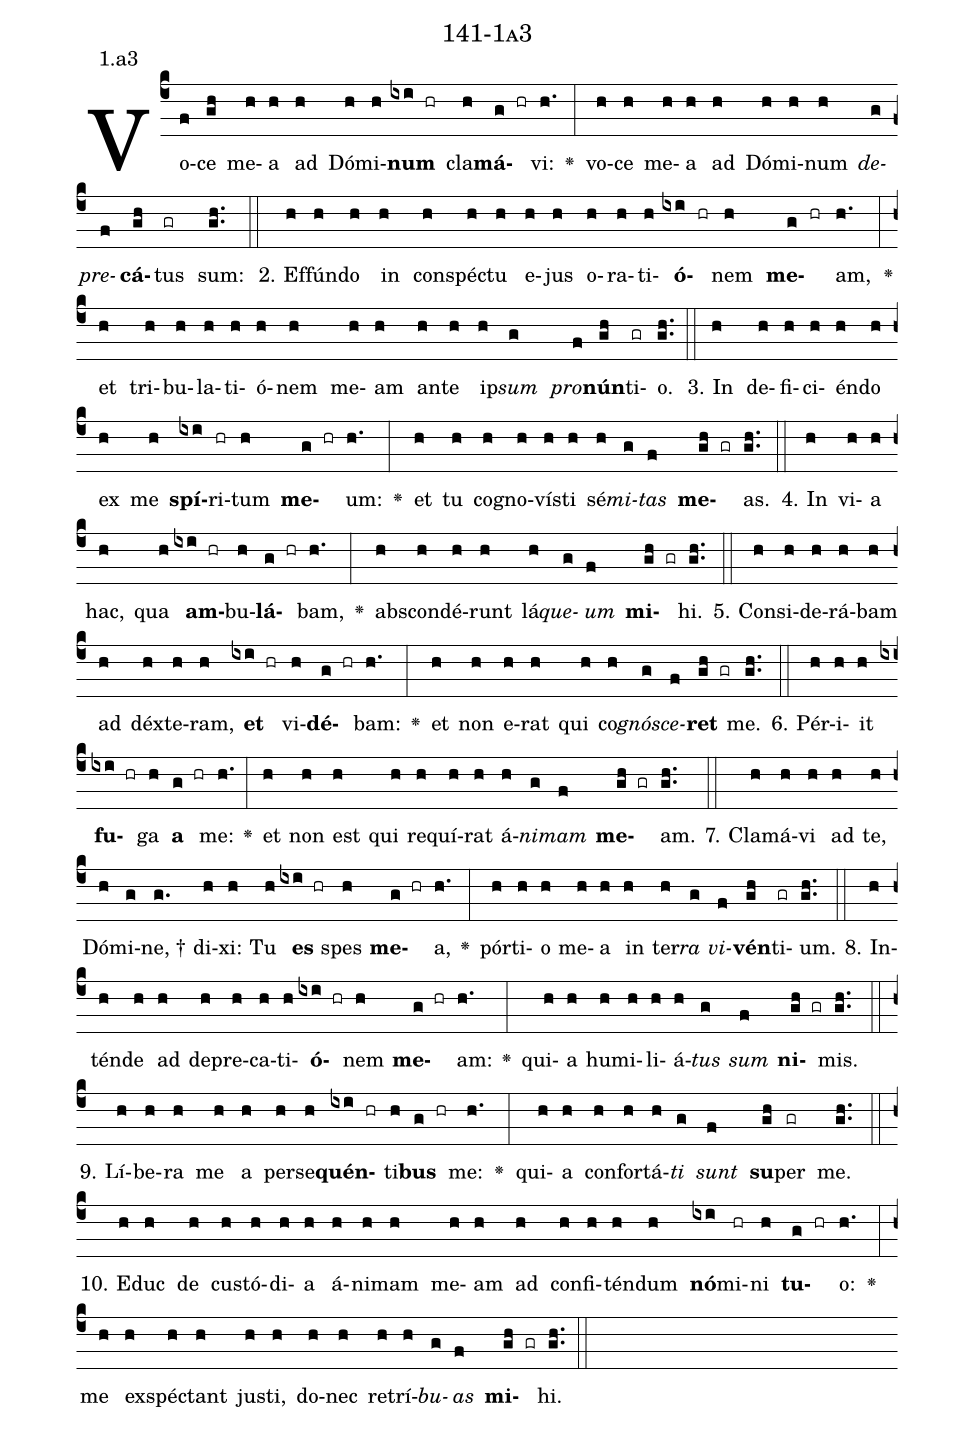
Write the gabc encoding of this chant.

name: 141-1a3;
annotation: 1.a3;
%%
(c4)Vo(f)ce(gh) me(h)a(h) ad(h) Dó(h)mi(h)<b>num</b>(ixi hr) cla(h)<b>má</b>(g hr)vi:(h.) <v>\greheightstar</v>(:) vo(h)ce(h) me(h)a(h) ad(h) Dó(h)mi(h)num(h) <i>de</i>(g)<i>pre</i>(f)<b>cá</b>(gh)tus(gr) sum:(gh..) (::)
2. Ef(h)fún(h)do(h) in(h) con(h)spéc(h)tu(h) e(h)jus(h) o(h)ra(h)ti(h)<b>ó</b>(ixi hr)nem(h) <b>me</b>(g hr)am,(h.) <v>\greheightstar</v>(:) et(h) tri(h)bu(h)la(h)ti(h)ó(h)nem(h) me(h)am(h) an(h)te(h) ip(h)<i>sum</i>(g) <i>pro</i>(f)<b>nún</b>(gh)ti(gr)o.(gh..) (::)
3. In(h) de(h)fi(h)ci(h)én(h)do(h) ex(h) me(h) <b>spí</b>(ixi)ri(hr)tum(h) <b>me</b>(g hr)um:(h.) <v>\greheightstar</v>(:) et(h) tu(h) co(h)gno(h)vís(h)ti(h) sé(h)<i>mi</i>(g)<i>tas</i>(f) <b>me</b>(gh gr)as.(gh..) (::)
4. In(h) vi(h)a(h) hac,(h) qua(h) <b>am</b>(ixi hr)bu(h)<b>lá</b>(g hr)bam,(h.) <v>\greheightstar</v>(:) abs(h)con(h)dé(h)runt(h) lá(h)<i>que</i>(g)<i>um</i>(f) <b>mi</b>(gh gr)hi.(gh..) (::)
5. Con(h)si(h)de(h)rá(h)bam(h) ad(h) déx(h)te(h)ram,(h) <b>et</b>(ixi hr) vi(h)<b>dé</b>(g hr)bam:(h.) <v>\greheightstar</v>(:) et(h) non(h) e(h)rat(h) qui(h) co(h)<i>gnó</i>(g)<i>sce</i>(f)<b>ret</b>(gh gr) me.(gh..) (::)
6. Pér(h)i(h)it(h) <b>fu</b>(ixi hr)ga(h) <b>a</b>(g hr) me:(h.) <v>\greheightstar</v>(:) et(h) non(h) est(h) qui(h) re(h)quí(h)rat(h) á(h)<i>ni</i>(g)<i>mam</i>(f) <b>me</b>(gh gr)am.(gh..) (::)
7. Cla(h)má(h)vi(h) ad(h) te,(h) Dó(h)mi(g)ne, †(g.) di(h)xi:(h) Tu(h) <b>es</b>(ixi hr) spes(h) <b>me</b>(g hr)a,(h.) <v>\greheightstar</v>(:) pór(h)ti(h)o(h) me(h)a(h) in(h) ter(h)<i>ra</i>(g) <i>vi</i>(f)<b>vén</b>(gh)ti(gr)um.(gh..) (::)
8. In(h)tén(h)de(h) ad(h) de(h)pre(h)ca(h)ti(h)<b>ó</b>(ixi hr)nem(h) <b>me</b>(g hr)am:(h.) <v>\greheightstar</v>(:) qui(h)a(h) hu(h)mi(h)li(h)á(h)<i>tus</i>(g) <i>sum</i>(f) <b>ni</b>(gh gr)mis.(gh..) (::)
9. Lí(h)be(h)ra(h) me(h) a(h) per(h)se(h)<b>quén</b>(ixi hr)ti(h)<b>bus</b>(g hr) me:(h.) <v>\greheightstar</v>(:) qui(h)a(h) con(h)for(h)tá(h)<i>ti</i>(g) <i>sunt</i>(f) <b>su</b>(gh)per(gr) me.(gh..) (::)
10. E(h)duc(h) de(h) cus(h)tó(h)di(h)a(h) á(h)ni(h)mam(h) me(h)am(h) ad(h) con(h)fi(h)tén(h)dum(h) <b>nó</b>(ixi)mi(hr)ni(h) <b>tu</b>(g hr)o:(h.) <v>\greheightstar</v>(:) me(h) ex(h)spéc(h)tant(h) jus(h)ti,(h) do(h)nec(h) re(h)trí(h)<i>bu</i>(g)<i>as</i>(f) <b>mi</b>(gh gr)hi.(gh..) (::)
